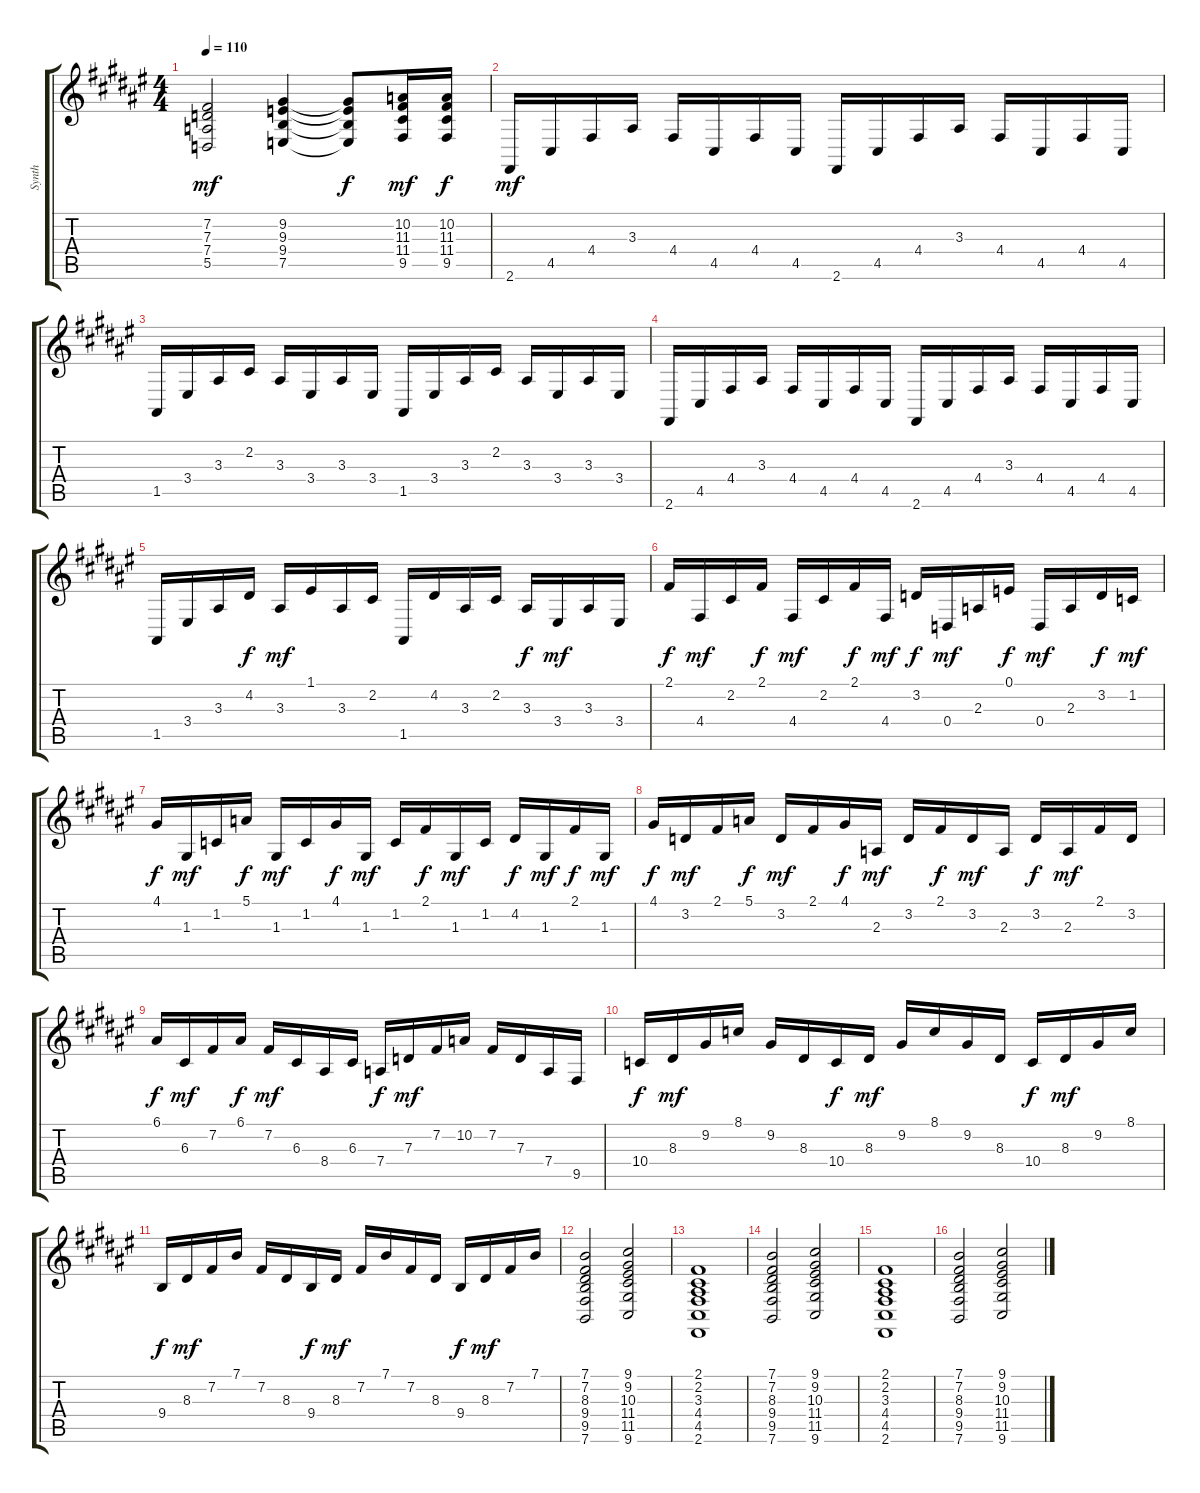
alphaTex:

\track ("Synth" "Synth") {instrument lead3calliope}
\staff {score tabs}
\tuning (E4 B3 G3 D3 A2 E2) {hide}
\ts (4 4)
\tempo 110
\clef g2
\ks f#
(7.2 7.3 7.4 5.5).2{dy mf} (9.2 9.3 9.4 7.5).4 (9.2{t} 9.3{t} 9.4{t} 7.5{t}).8{dy f} (10.2 11.3 11.4 9.5).16{dy mf} (10.2 11.3 11.4 9.5).16{dy f} |
2.6.16{dy mf} 4.5.16 4.4.16 3.3.16 4.4.16 4.5.16 4.4.16 4.5.16 2.6.16 4.5.16 4.4.16 3.3.16 4.4.16 4.5.16 4.4.16 4.5.16 |
1.5.16 3.4.16 3.3.16 2.2.16 3.3.16 3.4.16 3.3.16 3.4.16 1.5.16 3.4.16 3.3.16 2.2.16 3.3.16 3.4.16 3.3.16 3.4.16 |
2.6.16 4.5.16 4.4.16 3.3.16 4.4.16 4.5.16 4.4.16 4.5.16 2.6.16 4.5.16 4.4.16 3.3.16 4.4.16 4.5.16 4.4.16 4.5.16 |
1.5.16 3.4.16 3.3.16 4.2.16{dy f} 3.3.16{dy mf} 1.1.16 3.3.16 2.2.16 1.5.16 4.2.16 3.3.16 2.2.16 3.3.16{dy f} 3.4.16{dy mf} 3.3.16 3.4.16 |
2.1.16{dy f} 4.4.16{dy mf} 2.2.16 2.1.16{dy f} 4.4.16{dy mf} 2.2.16 2.1.16{dy f} 4.4.16{dy mf} 3.2.16{dy f} 0.4.16{dy mf} 2.3.16 0.1.16{dy f} 0.4.16{dy mf} 2.3.16 3.2.16{dy f} 1.2.16{dy mf} |
4.1.16{dy f} 1.3.16{dy mf} 1.2.16 5.1.16{dy f} 1.3.16{dy mf} 1.2.16 4.1.16{dy f} 1.3.16{dy mf} 1.2.16 2.1.16{dy f} 1.3.16{dy mf} 1.2.16 4.2.16{dy f} 1.3.16{dy mf} 2.1.16{dy f} 1.3.16{dy mf} |
4.1.16{dy f} 3.2.16{dy mf} 2.1.16 5.1.16{dy f} 3.2.16{dy mf} 2.1.16 4.1.16{dy f} 2.3.16{dy mf} 3.2.16 2.1.16{dy f} 3.2.16{dy mf} 2.3.16 3.2.16{dy f} 2.3.16{dy mf} 2.1.16 3.2.16 |
6.1.16{dy f} 6.3.16{dy mf} 7.2.16 6.1.16{dy f} 7.2.16{dy mf} 6.3.16 8.4.16 6.3.16 7.4.16{dy f} 7.3.16{dy mf} 7.2.16 10.2.16 7.2.16 7.3.16 7.4.16 9.5.16 |
10.4.16{dy f} 8.3.16{dy mf} 9.2.16 8.1.16 9.2.16 8.3.16 10.4.16{dy f} 8.3.16{dy mf} 9.2.16 8.1.16 9.2.16 8.3.16 10.4.16{dy f} 8.3.16{dy mf} 9.2.16 8.1.16 |
9.4.16{dy f} 8.3.16{dy mf} 7.2.16 7.1.16 7.2.16 8.3.16 9.4.16{dy f} 8.3.16{dy mf} 7.2.16 7.1.16 7.2.16 8.3.16 9.4.16{dy f} 8.3.16{dy mf} 7.2.16 7.1.16 |
(7.1 7.2 8.3 9.4 9.5 7.6).2 (9.1 9.2 10.3 11.4 11.5 9.6).2 |
(2.1 2.2 3.3 4.4 4.5 2.6).1 |
(7.1 7.2 8.3 9.4 9.5 7.6).2 (9.1 9.2 10.3 11.4 11.5 9.6).2 |
(2.1 2.2 3.3 4.4 4.5 2.6).1 |
(7.1 7.2 8.3 9.4 9.5 7.6).2 (9.1 9.2 10.3 11.4 11.5 9.6).2
